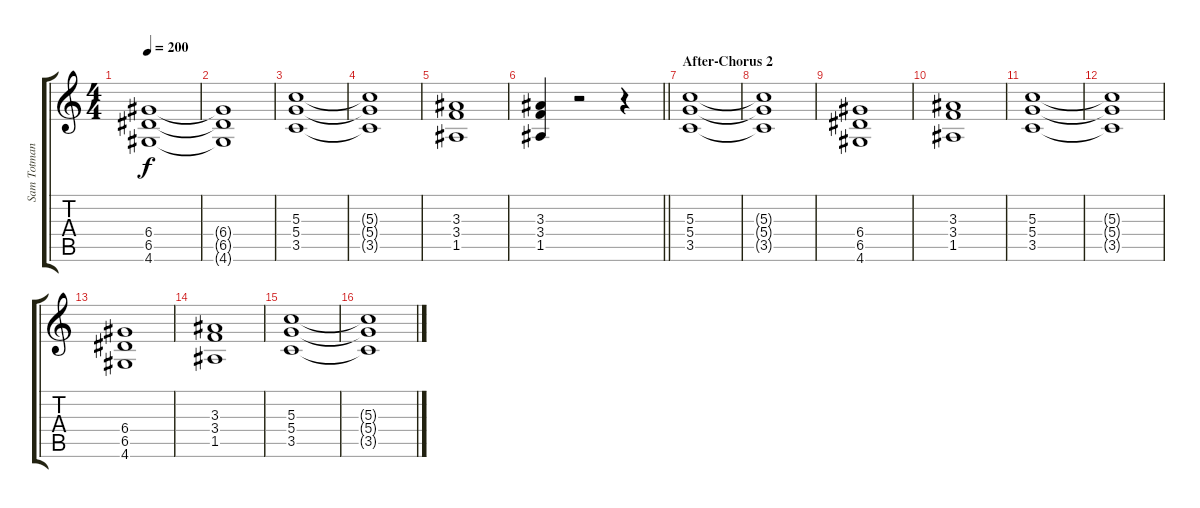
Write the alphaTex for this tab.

\track ("Sam Totman (Rythm Guitar)" "Sam Totman") {instrument distortionguitar}
\staff {score tabs}
\tuning (E4 B3 G3 D3 A2 E2) {hide}
\ts (4 4)
\tempo 200
\clef g2
\ks aminor
(6.4 6.5 4.6).1{dy f} |
(6.4{t} 6.5{t} 4.6{t}).1 |
(5.3 5.4 3.5).1 |
(5.3{t} 5.4{t} 3.5{t}).1 |
(3.3 3.4 1.5).1 |
\barLineRight lightlight
(3.3 3.4 1.5).4 r.2 r.4 |
\section ("" "After-Chorus 2")
(5.3 5.4 3.5).1 |
(5.3{t} 5.4{t} 3.5{t}).1 |
(6.4 6.5 4.6).1 |
(3.3 3.4 1.5).1 |
(5.3 5.4 3.5).1 |
(5.3{t} 5.4{t} 3.5{t}).1 |
(6.4 6.5 4.6).1 |
(3.3 3.4 1.5).1 |
(5.3 5.4 3.5).1 |
(5.3{t} 5.4{t} 3.5{t}).1
